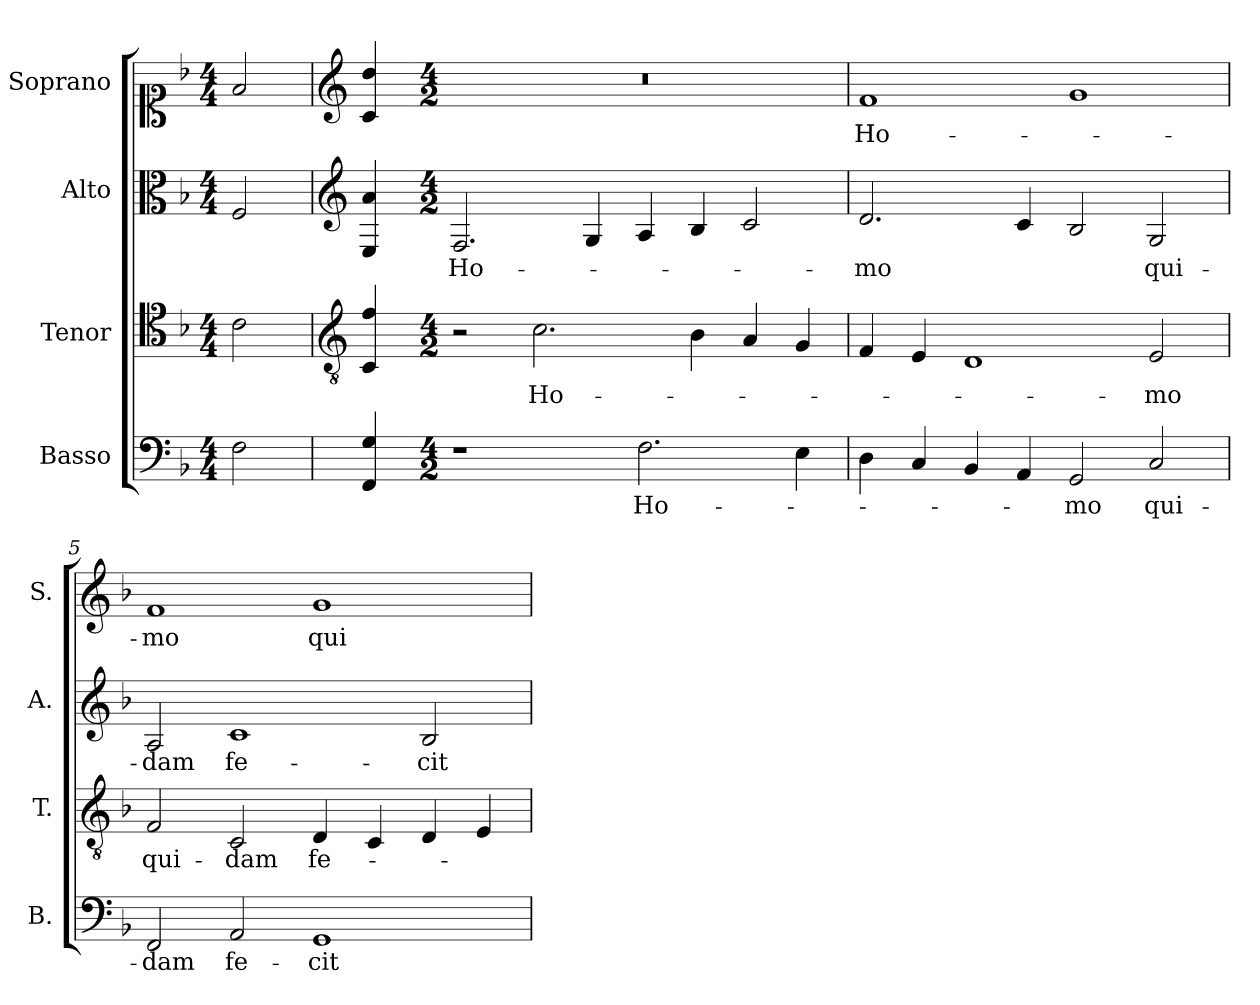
**kern	**text	**kern	**text	**kern	**text	**kern	**text
*part4	*part4	*part3	*part3	*part2	*part2	*part1	*part1
*staff4	*staff4	*staff3	*staff3	*staff2	*staff2	*staff1	*staff1
*I"Basso	*	*I"Tenor	*	*I"Alto	*	*I"Soprano	*
*I'B.	*	*I'T.	*	*I'A.	*	*I'S.	*
!!LO:PB:g=z
*clefF4	*	*clefC4	*	*clefC3	*	*clefC1	*
*	*	*ITrd7c12	*	*	*	*	*
*k[b-]	*	*k[b-]	*	*k[b-]	*	*k[b-]	*
*F:	*	*F:	*	*F:	*	*F:	*
*M4/4	*	*M4/4	*	*M4/4	*	*M4/4	*
=1	=1	=1	=1	=1	=1	=1	=1
!LO:N:head=open	!	!LO:N:head=open	!	!LO:N:head=open	!	!LO:N:head=open	!
2Fi\	.	2Ci\	.	2Fi/	.	2fi/	.
=2	=2	=2	=2	=2	=2	=2	=2
*	*	*clefGv2	*	*clefG2	*	*clefG2	*
4FFi/ 4Gi	.	4CCi/ 4Fi	.	4Ei/ 4ai	.	4ci/ 4ddi	.
=3-	=3-	=3-	=3-	=3-	=3-	=3-	=3-
*M4/2	*	*M4/2	*	*M4/2	*	*M4/2	*
!	!	!	!	!	!LO:LY:b:color=#000000	!LO:N:vis=1	!
1r	.	2r	.	2.Fi/	Ho-	0r	.
!	!	!	!LO:LY:b:color=#000000	!	!	!	!
.	.	2.Ci\	Ho-	.	.	.	.
.	.	.	.	4Gi/	.	.	.
!	!LO:LY:b:color=#000000	!	!	!	!	!	!
2.Fi\	Ho-	.	.	4Ai/	.	.	.
.	.	4BB-i\	.	4B-i/	.	.	.
.	.	4AAi/	.	2ci/	.	.	.
4Ei\	.	4GGi/	.	.	.	.	.
=4	=4	=4	=4	=4	=4	=4	=4
!	!	!	!	!	!LO:LY:b:color=#000000	!	!
!	!	!	!	!	!	!	!LO:LY:b:color=#000000
4Di\	.	4FFi/	.	2.di/	-mo	1fi	Ho-
4Ci/	.	4EEi/	.	.	.	.	.
4BB-i/	.	1DDi	.	.	.	.	.
4AAi/	.	.	.	4ci/	.	.	.
!	!LO:LY:b:color=#000000	!	!	!	!	!	!
2GGi/	-mo	.	.	2B-i/	.	1gi	.
!	!LO:LY:b:color=#000000	!	!	!	!	!	!
!	!	!	!LO:LY:b:color=#000000	!	!	!	!
!	!	!	!	!	!LO:LY:b:color=#000000	!	!
2Ci/	qui-	2EEi/	-mo	2Gi/	qui-	.	.
=5	=5	=5	=5	=5	=5	=5	=5
!	!LO:LY:b:color=#000000	!	!	!	!	!	!
!	!	!	!LO:LY:b:color=#000000	!	!	!	!
!	!	!	!	!	!LO:LY:b:color=#000000	!	!
!	!	!	!	!	!	!	!LO:LY:b:color=#000000
2FFi/	-dam	2FFi/	qui-	2Ai/	-dam	1fi	-mo
!	!LO:LY:b:color=#000000	!	!	!	!	!	!
!	!	!	!LO:LY:b:color=#000000	!	!	!	!
!	!	!	!	!	!LO:LY:b:color=#000000	!	!
2AAi/	fe-	2CCi/	-dam	1ci	fe-	.	.
!	!LO:LY:b:color=#000000	!	!	!	!	!	!
!	!	!	!LO:LY:b:color=#000000	!	!	!	!
!	!	!	!	!	!	!	!LO:LY:b:color=#000000
1GGi	-cit	4DDi/	fe-	.	.	1gi	qui-
.	.	4CCi/	.	.	.	.	.
!	!	!	!	!	!LO:LY:b:color=#000000	!	!
.	.	4DDi/	.	2B-i/	-cit	.	.
.	.	4EEi/	.	.	.	.	.
=	=	=	=	=	=	=	=
*-	*-	*-	*-	*-	*-	*-	*-
